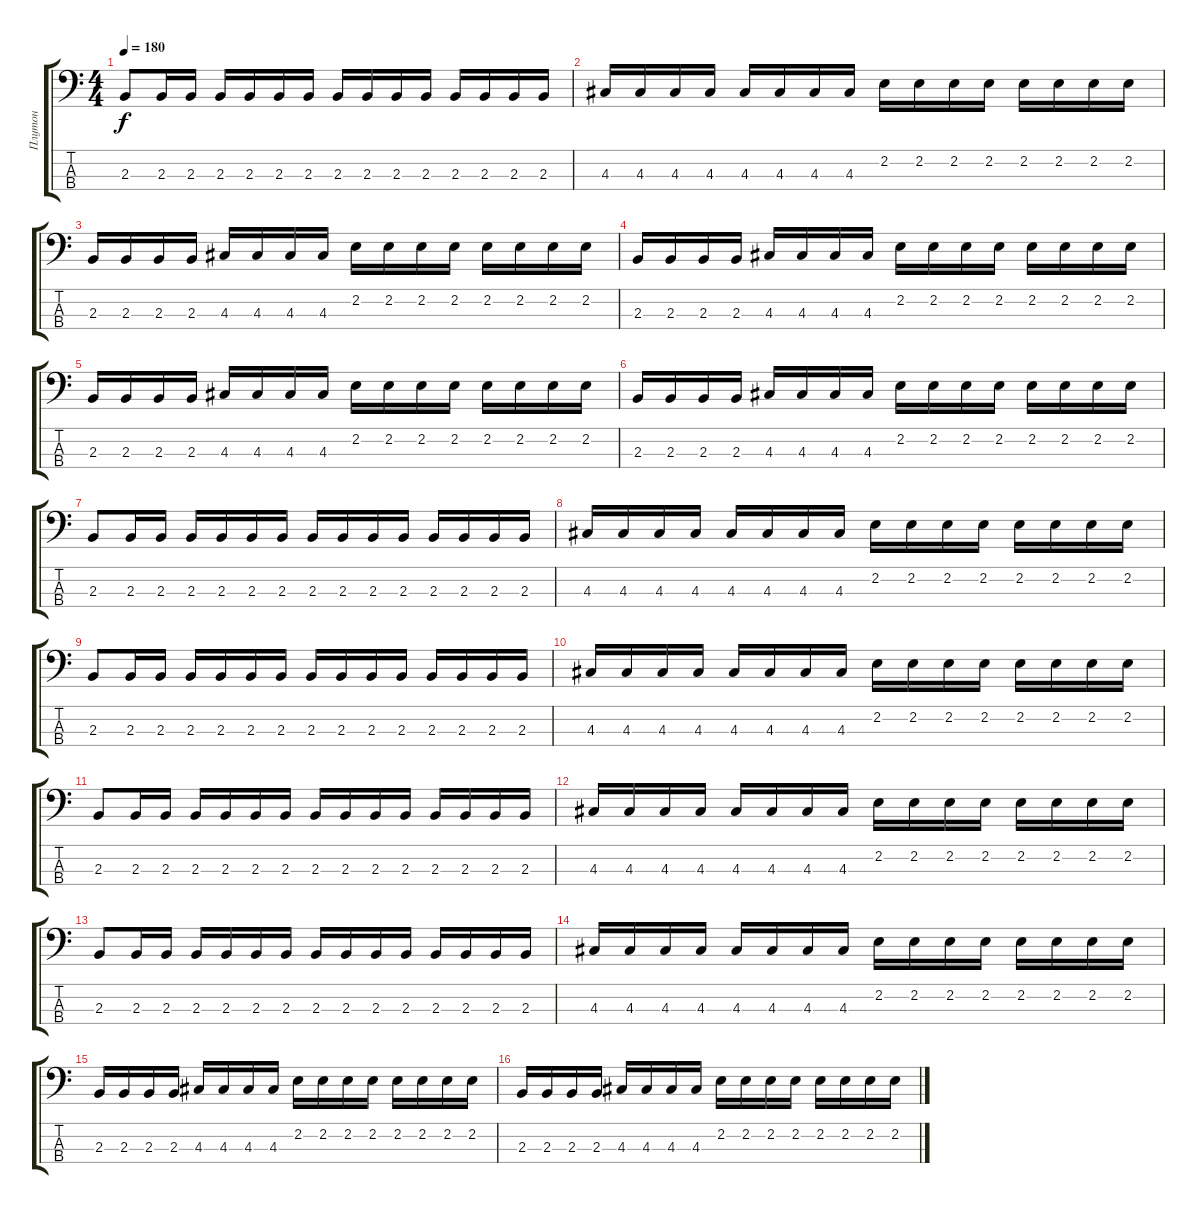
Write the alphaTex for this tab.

\track ("Плутон" "Плутон") {instrument electricbassfinger}
\staff {score tabs}
\tuning (G2 D2 A1 E1) {hide}
\ts (4 4)
\tempo 180
\clef f4
\ks c
2.3.8{dy f} 2.3.16 2.3.16 2.3.16 2.3.16 2.3.16 2.3.16 2.3.16 2.3.16 2.3.16 2.3.16 2.3.16 2.3.16 2.3.16 2.3.16 |
4.3.16 4.3.16 4.3.16 4.3.16 4.3.16 4.3.16 4.3.16 4.3.16 2.2.16 2.2.16 2.2.16 2.2.16 2.2.16 2.2.16 2.2.16 2.2.16 |
2.3.16 2.3.16 2.3.16 2.3.16 4.3.16 4.3.16 4.3.16 4.3.16 2.2.16 2.2.16 2.2.16 2.2.16 2.2.16 2.2.16 2.2.16 2.2.16 |
2.3.16 2.3.16 2.3.16 2.3.16 4.3.16 4.3.16 4.3.16 4.3.16 2.2.16 2.2.16 2.2.16 2.2.16 2.2.16 2.2.16 2.2.16 2.2.16 |
2.3.16 2.3.16 2.3.16 2.3.16 4.3.16 4.3.16 4.3.16 4.3.16 2.2.16 2.2.16 2.2.16 2.2.16 2.2.16 2.2.16 2.2.16 2.2.16 |
2.3.16 2.3.16 2.3.16 2.3.16 4.3.16 4.3.16 4.3.16 4.3.16 2.2.16 2.2.16 2.2.16 2.2.16 2.2.16 2.2.16 2.2.16 2.2.16 |
2.3.8 2.3.16 2.3.16 2.3.16 2.3.16 2.3.16 2.3.16 2.3.16 2.3.16 2.3.16 2.3.16 2.3.16 2.3.16 2.3.16 2.3.16 |
4.3.16 4.3.16 4.3.16 4.3.16 4.3.16 4.3.16 4.3.16 4.3.16 2.2.16 2.2.16 2.2.16 2.2.16 2.2.16 2.2.16 2.2.16 2.2.16 |
2.3.8 2.3.16 2.3.16 2.3.16 2.3.16 2.3.16 2.3.16 2.3.16 2.3.16 2.3.16 2.3.16 2.3.16 2.3.16 2.3.16 2.3.16 |
4.3.16 4.3.16 4.3.16 4.3.16 4.3.16 4.3.16 4.3.16 4.3.16 2.2.16 2.2.16 2.2.16 2.2.16 2.2.16 2.2.16 2.2.16 2.2.16 |
2.3.8 2.3.16 2.3.16 2.3.16 2.3.16 2.3.16 2.3.16 2.3.16 2.3.16 2.3.16 2.3.16 2.3.16 2.3.16 2.3.16 2.3.16 |
4.3.16 4.3.16 4.3.16 4.3.16 4.3.16 4.3.16 4.3.16 4.3.16 2.2.16 2.2.16 2.2.16 2.2.16 2.2.16 2.2.16 2.2.16 2.2.16 |
2.3.8 2.3.16 2.3.16 2.3.16 2.3.16 2.3.16 2.3.16 2.3.16 2.3.16 2.3.16 2.3.16 2.3.16 2.3.16 2.3.16 2.3.16 |
4.3.16 4.3.16 4.3.16 4.3.16 4.3.16 4.3.16 4.3.16 4.3.16 2.2.16 2.2.16 2.2.16 2.2.16 2.2.16 2.2.16 2.2.16 2.2.16 |
2.3.16 2.3.16 2.3.16 2.3.16 4.3.16 4.3.16 4.3.16 4.3.16 2.2.16 2.2.16 2.2.16 2.2.16 2.2.16 2.2.16 2.2.16 2.2.16 |
2.3.16 2.3.16 2.3.16 2.3.16 4.3.16 4.3.16 4.3.16 4.3.16 2.2.16 2.2.16 2.2.16 2.2.16 2.2.16 2.2.16 2.2.16 2.2.16
